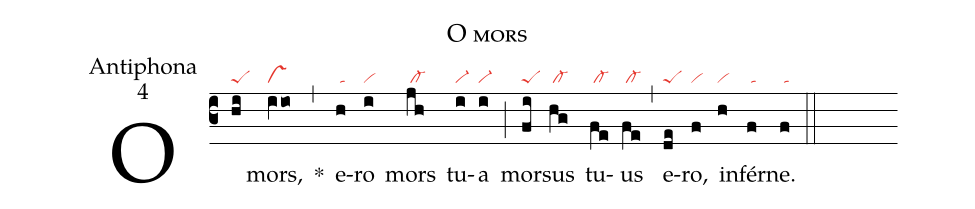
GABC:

name:O mors;
office-part:Antiphona;
mode:4;
nabc-lines:1;
%%
(c3)
O(hi|peS) mors,(iVio|vs) *(,)
e(h|/ta)ro(i|vi) mors(jh|/cl-) tu(i|vi-)a(i|vi-) (;)
mor(fi|peS)sus(hg|/cl-) tu(fe|/cl-)us(fe|/cl-) (,)
e(de|peS)ro,(f|vi) in(h|vi)fér(f|/ta)ne.(f|/ta) (::)
